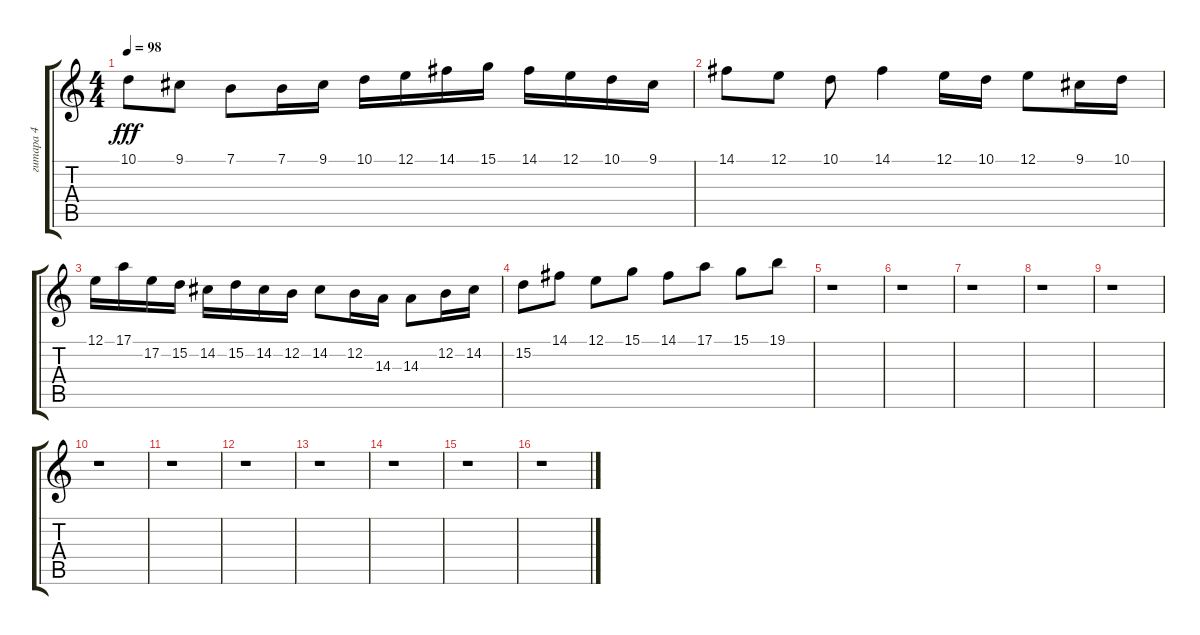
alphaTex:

\track ("гитара 4" "гитара 4") {instrument flute}
\staff {score tabs}
\tuning (E4 B3 G3 D3 A2 E2) {hide}
\ts (4 4)
\tempo 98
\clef g2
\ks c
10.1.8{dy fff} 9.1.8 7.1.8 7.1.16 9.1.16 10.1.16 12.1.16 14.1.16 15.1.16 14.1.16 12.1.16 10.1.16 9.1.16 |
14.1.8 12.1.8 10.1.8 14.1.4 12.1.16 10.1.16 12.1.8 9.1.16 10.1.16 |
12.1.16 17.1.16 17.2.16 15.2.16 14.2.16 15.2.16 14.2.16 12.2.16 14.2.8 12.2.16 14.3.16 14.3.8 12.2.16 14.2.16 |
15.2.8 14.1.8 12.1.8 15.1.8 14.1.8 17.1.8 15.1.8 19.1.8 |
r.1 |
r.1 |
r.1 |
r.1 |
r.1 |
r.1 |
r.1 |
r.1 |
r.1 |
r.1 |
r.1 |
r.1
